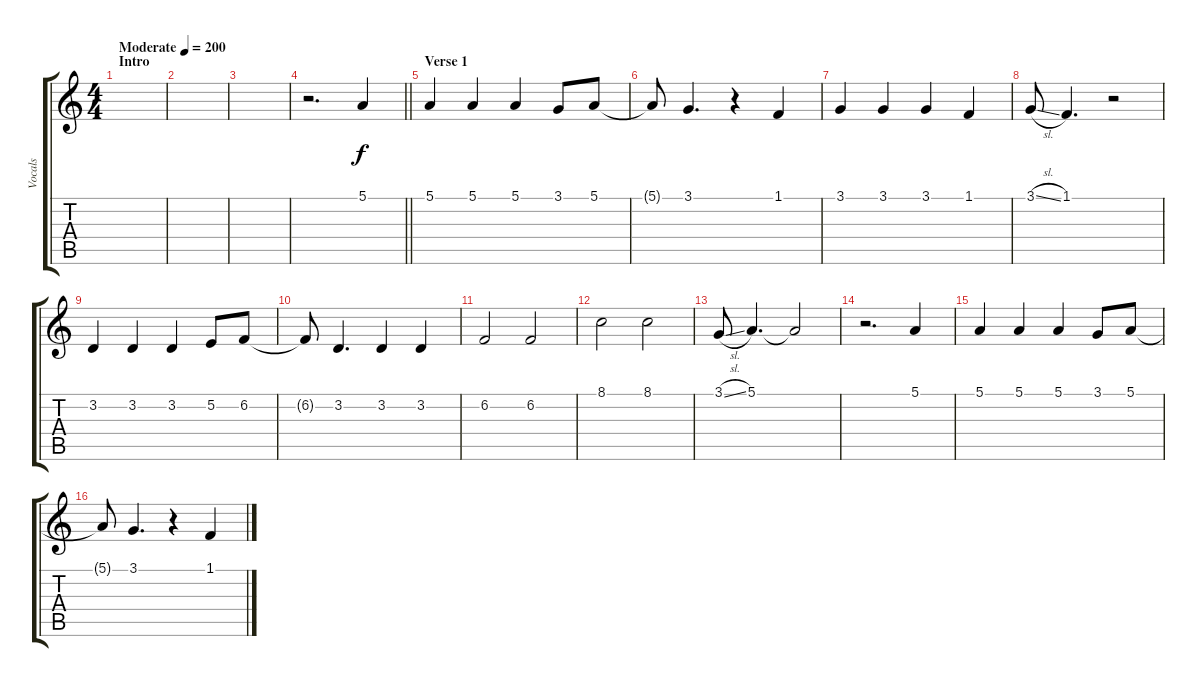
\track ("Vocals" "Vocals") {instrument oboe}
\staff {score tabs}
\tuning (E4 B3 G3 D3 A2 E2) {hide}
\ts (4 4)
\section ("" "Intro")
\tempo (200 "Moderate")
\clef g2
\ks c
|
|
|
\barLineRight lightlight
r.2{d} 5.1.4 |
\section ("" "Verse 1")
5.1.4 5.1.4 5.1.4 3.1.8 5.1.8 |
5.1{t}.8 3.1.4{d} r.4 1.1.4 |
3.1.4 3.1.4 3.1.4 1.1.4 |
3.1{sl}.8 1.1.4{d} r.2 |
3.2.4 3.2.4 3.2.4 5.2.8 6.2.8 |
6.2{t}.8 3.2.4{d} 3.2.4 3.2.4 |
6.2.2 6.2.2 |
8.1.2 8.1.2 |
3.1{sl}.8 5.1.4{d} 5.1{t}.2 |
r.2{d} 5.1.4 |
5.1.4 5.1.4 5.1.4 3.1.8 5.1.8 |
5.1{t}.8 3.1.4{d} r.4 1.1.4
